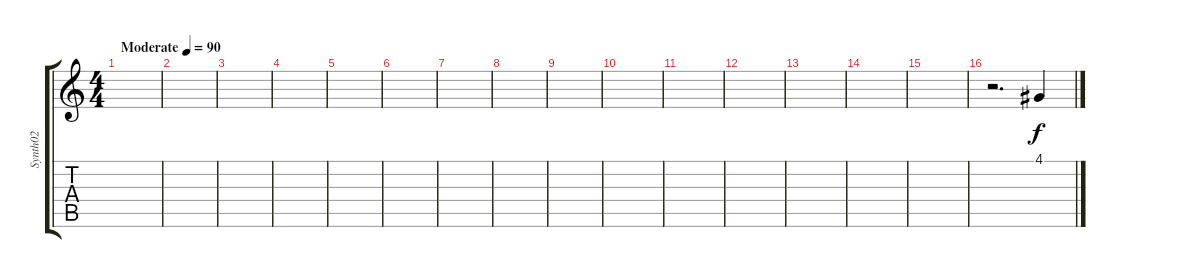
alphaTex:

\track ("Synth02" "Synth02") {instrument pad8sweep}
\staff {score tabs}
\tuning (E4 B3 G3 D3 A2 E2) {hide}
\ts (4 4)
\tempo (90 "Moderate")
\clef g2
\ks c
|
|
|
|
|
|
|
|
|
|
|
|
|
|
|
r.2{d} 4.1.4
